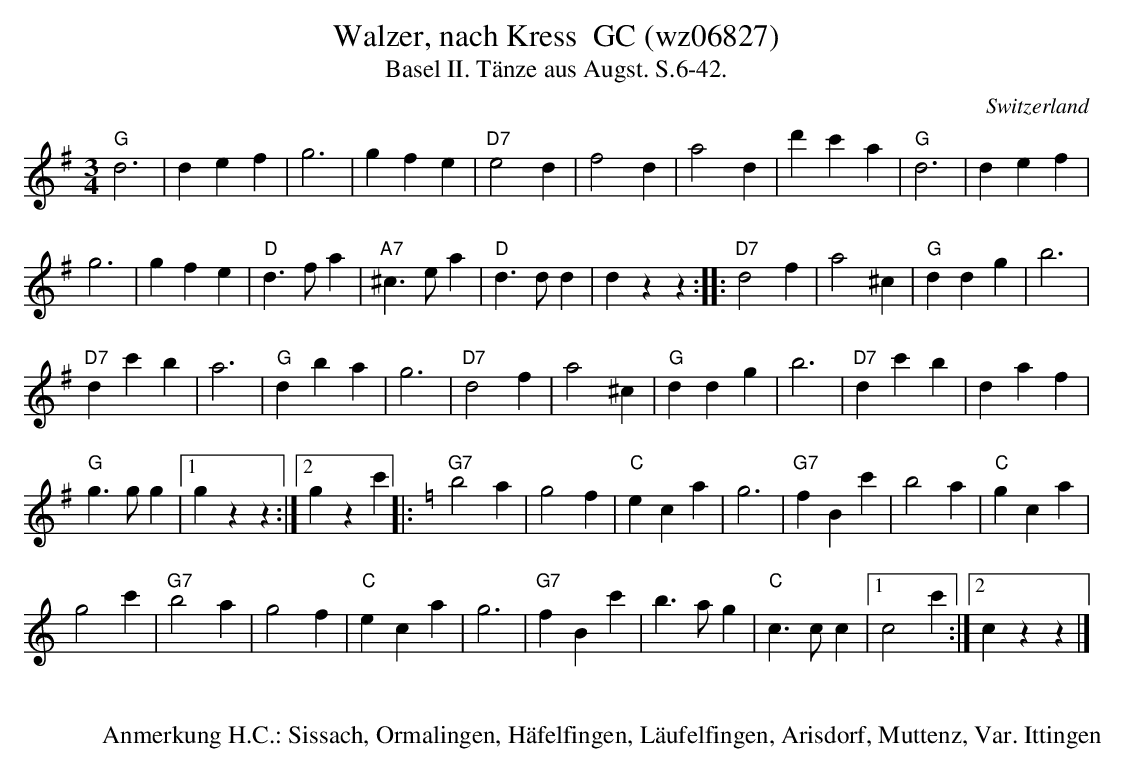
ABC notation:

X:1
T:Walzer, nach Kress  GC (wz06827)
T: Basel II. Tänze aus Augst. S.6-42.
M:3/4
L:1/4
O:Switzerland
K:G major
"G"d3 | def | g3 | gfe | "D7"e2d | f2d | a2d | d'c'a | "G"d3 | def |
g3 | gfe | "D"d>fa | "A7"^c>ea | "D"d>dd | dzz :: "D7"d2f | a2^c |  "G"ddg | b3 |
"D7"dc'b | a3 | "G"dba | g3 | "D7"d2f | a2^c | "G"ddg | b3 | "D7"dc'b | daf  |
"G"g>gg |1 gzz :|2  gzc' |: [K:C]  "G7"b2a | g2f | "C"eca | g3 | "G7"fBc' | b2a | "C"gca |
g2c' | "G7"b2a | g2f | "C"eca | g3 | "G7"fBc' | b>ag | "C"c>cc |1 c2c' :|2 czz |]
W:
W:Anmerkung H.C.: Sissach, Ormalingen, Häfelfingen, Läufelfingen, Arisdorf, Muttenz, Var. Ittingen
